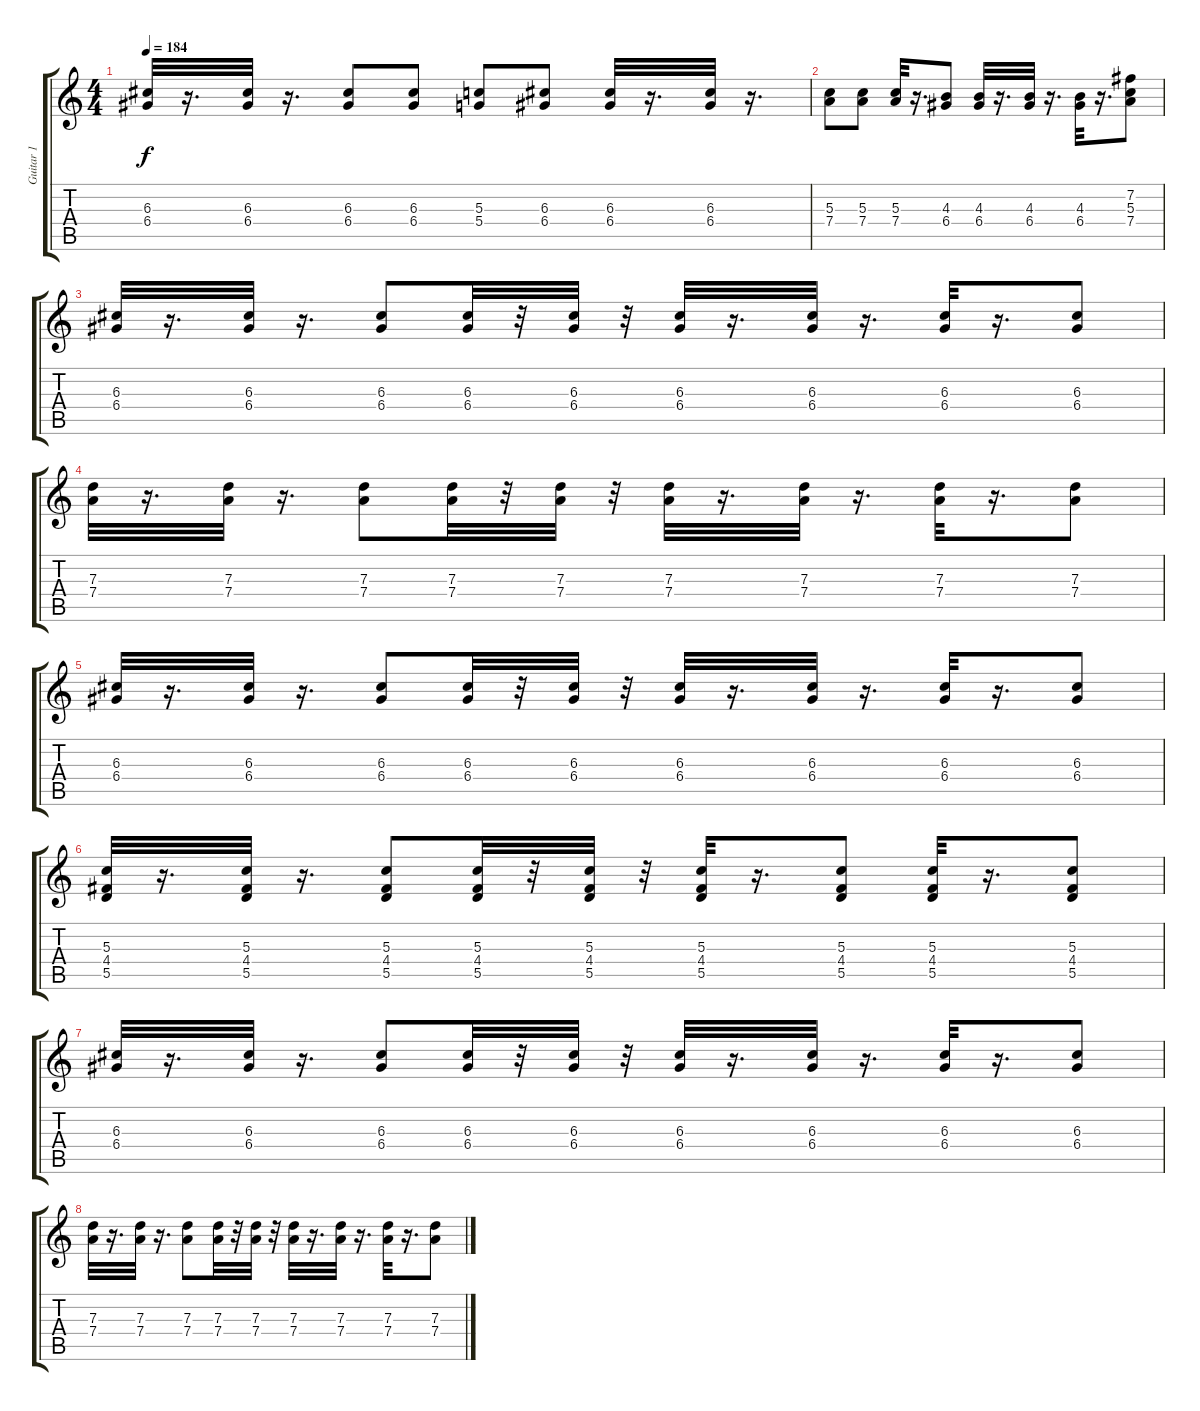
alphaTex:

\track ("Guitar 1" "Guitar 1") {instrument distortionguitar}
\staff {score tabs}
\tuning (E4 B3 G3 D3 A2 E2) {hide}
\ts (4 4)
\tempo 184
\clef g2
\ks c
(6.3 6.4).32{dy f} r.16{d} (6.3 6.4).32 r.16{d} (6.3 6.4).8 (6.3 6.4).8 (5.3 5.4).8 (6.3 6.4).8 (6.3 6.4).32 r.16{d} (6.3 6.4).32 r.16{d} |
(5.3 7.4).8 (5.3 7.4).8 (5.3 7.4).32 r.16{d} (4.3 6.4).8 (4.3 6.4).32 r.16{d} (4.3 6.4).32 r.16{d} (4.3 6.4).32 r.16{d} (7.2 5.3 7.4).8 |
(6.3 6.4).32 r.16{d} (6.3 6.4).32 r.16{d} (6.3 6.4).8 (6.3 6.4).32 r.32 (6.3 6.4).32 r.32 (6.3 6.4).32 r.16{d} (6.3 6.4).32 r.16{d} (6.3 6.4).32 r.16{d} (6.3 6.4).8 |
(7.3 7.4).32 r.16{d} (7.3 7.4).32 r.16{d} (7.3 7.4).8 (7.3 7.4).32 r.32 (7.3 7.4).32 r.32 (7.3 7.4).32 r.16{d} (7.3 7.4).32 r.16{d} (7.3 7.4).32 r.16{d} (7.3 7.4).8 |
(6.3 6.4).32 r.16{d} (6.3 6.4).32 r.16{d} (6.3 6.4).8 (6.3 6.4).32 r.32 (6.3 6.4).32 r.32 (6.3 6.4).32 r.16{d} (6.3 6.4).32 r.16{d} (6.3 6.4).32 r.16{d} (6.3 6.4).8 |
(5.3 4.4 5.5).32 r.16{d} (5.3 4.4 5.5).32 r.16{d} (5.3 4.4 5.5).8 (5.3 4.4 5.5).32 r.32 (5.3 4.4 5.5).32 r.32 (5.3 4.4 5.5).32 r.16{d} (5.3 4.4 5.5).8 (5.3 4.4 5.5).32 r.16{d} (5.3 4.4 5.5).8 |
(6.3 6.4).32 r.16{d} (6.3 6.4).32 r.16{d} (6.3 6.4).8 (6.3 6.4).32 r.32 (6.3 6.4).32 r.32 (6.3 6.4).32 r.16{d} (6.3 6.4).32 r.16{d} (6.3 6.4).32 r.16{d} (6.3 6.4).8 |
(7.3 7.4).32 r.16{d} (7.3 7.4).32 r.16{d} (7.3 7.4).8 (7.3 7.4).32 r.32 (7.3 7.4).32 r.32 (7.3 7.4).32 r.16{d} (7.3 7.4).32 r.16{d} (7.3 7.4).32 r.16{d} (7.3 7.4).8
